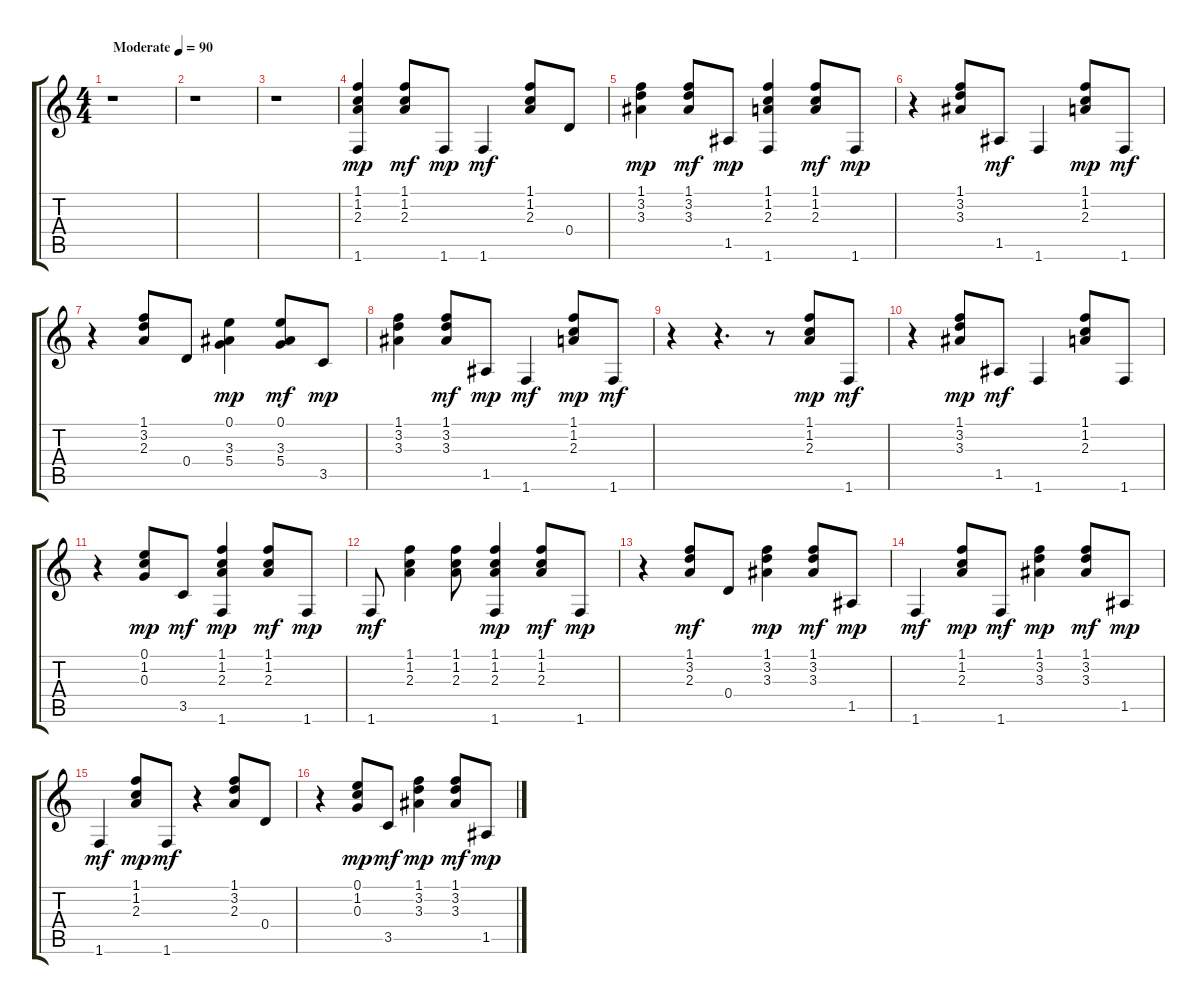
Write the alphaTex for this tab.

\track "" {instrument acousticguitarnylon}
\staff {score tabs}
\tuning (E4 B3 G3 D3 A2 E2) {hide}
\ts (4 4)
\tempo (90 "Moderate")
\clef g2
\ks c
r.1{dy mp instrument acousticguitarnylon} |
r.1 |
r.1 |
(1.1 1.2 2.3 1.6).4 (1.1 1.2 2.3).8{dy mf} 1.6.8{dy mp} 1.6.4{dy mf} (1.1 1.2 2.3).8 0.4.8 |
(1.1 3.2 3.3).4{dy mp} (1.1 3.2 3.3).8{dy mf} 1.5.8{dy mp} (1.1 1.2 2.3 1.6).4 (1.1 1.2 2.3).8{dy mf} 1.6.8{dy mp} |
r.4 (1.1 3.2 3.3).8 1.5.8{dy mf} 1.6.4 (1.1 1.2 2.3).8{dy mp} 1.6.8{dy mf} |
r.4 (1.1 3.2 2.3).8 0.4.8 (0.1 3.3 5.4).4{dy mp} (0.1 3.3 5.4).8{dy mf} 3.5.8{dy mp} |
(1.1 3.2 3.3).4 (1.1 3.2 3.3).8{dy mf} 1.5.8{dy mp} 1.6.4{dy mf} (1.1 1.2 2.3).8{dy mp} 1.6.8{dy mf} |
r.4 r.4{d} r.8 (1.1 1.2 2.3).8{dy mp} 1.6.8{dy mf} |
r.4 (1.1 3.2 3.3).8{dy mp} 1.5.8{dy mf} 1.6.4 (1.1 1.2 2.3).8 1.6.8 |
r.4 (0.1 1.2 0.3).8{dy mp} 3.5.8{dy mf} (1.1 1.2 2.3 1.6).4{dy mp} (1.1 1.2 2.3).8{dy mf} 1.6.8{dy mp} |
1.6.8{dy mf} (1.1 1.2 2.3).4 (1.1 1.2 2.3).8 (1.1 1.2 2.3 1.6).4{dy mp} (1.1 1.2 2.3).8{dy mf} 1.6.8{dy mp} |
r.4 (1.1 3.2 2.3).8{dy mf} 0.4.8 (1.1 3.2 3.3).4{dy mp} (1.1 3.2 3.3).8{dy mf} 1.5.8{dy mp} |
1.6.4{dy mf} (1.1 1.2 2.3).8{dy mp} 1.6.8{dy mf} (1.1 3.2 3.3).4{dy mp} (1.1 3.2 3.3).8{dy mf} 1.5.8{dy mp} |
1.6.4{dy mf} (1.1 1.2 2.3).8{dy mp} 1.6.8{dy mf} r.4 (1.1 3.2 2.3).8 0.4.8 |
r.4 (0.1 1.2 0.3).8{dy mp} 3.5.8{dy mf} (1.1 3.2 3.3).4{dy mp} (1.1 3.2 3.3).8{dy mf} 1.5.8{dy mp}
